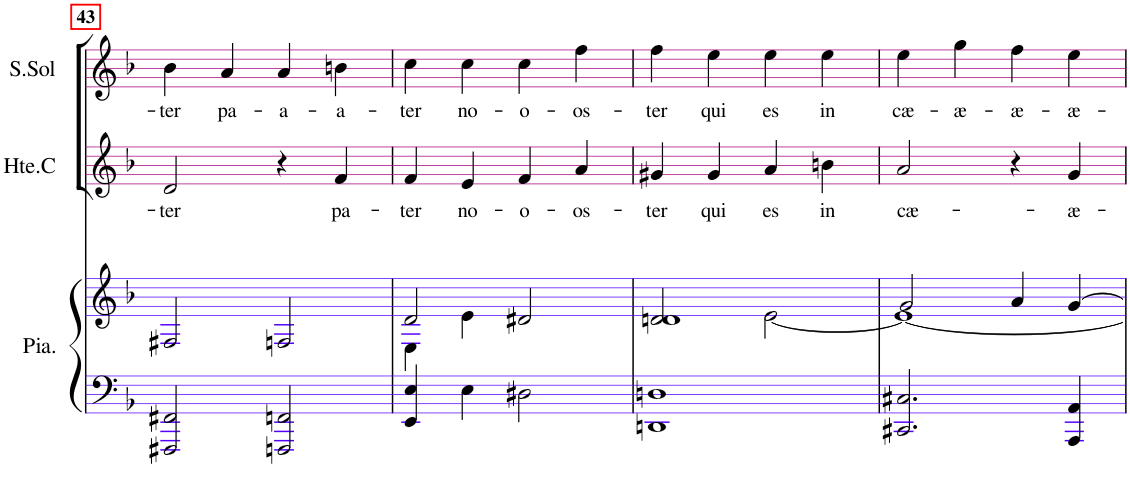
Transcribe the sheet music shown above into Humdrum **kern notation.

**kern	**kern	**kern	**text	**kern	**text
*part3	*part3	*part2	*part2	*part1	*part1
*staff4	*staff3	*staff2	*staff2	*staff1	*staff1
*I"Piano	*	*I"Hte-Contre	*	*I"Soprane Sol.	*
*I'Pia.	*	*I'Hte.C	*	*I'S.Sol	*
!!LO:PB:g=z
*clefF4	*clefG2	*clefG2	*	*clefG2	*
*k[b-]	*k[b-]	*k[b-]	*	*k[b-]	*
*M4/4	*M4/4	*M4/4	*	*M4/4	*
=43	=43	=43	=43	=43	=43
!	!	!	!LO:LY:b	!	!LO:LY:b
2FFF#X/ 2FF#X/	2F#X/	2d/	-ter	4b-\	-ter
!	!	!	!	!	!LO:LY:b
.	.	.	.	4a/	pa-
!	!	!	!	!	!LO:LY:b
2FFFn/ 2FFn/	2Fn/	4r	.	4a/	-a-
!	!	!	!LO:LY:b	!	!LO:LY:b
.	.	4f/	pa-	4bn\	-a-
=44	=44	=44	=44	=44	=44
*	*^	*	*	*	*
!	!	!	!	!LO:LY:b	!	!LO:LY:b
4EE/ 4E/	2d/	4E\	4f/	-ter	4cc\	-ter
!	!	!	!	!LO:LY:b	!	!LO:LY:b
4E\	.	4e\	4e/	no-	4cc\	no-
!	!	!	!	!LO:LY:b	!	!LO:LY:b
2D#X\	2d#X/	2ryy	4f/	-o-	4cc\	-o-
!	!	!	!	!LO:LY:b	!	!LO:LY:b
.	.	.	4a/	-os-	4ff\	-os-
=45	=45	=45	=45	=45	=45	=45
!	!	!	!	!LO:LY:b	!	!LO:LY:b
1DDn 1Dn	1d	2dn/	4g#X/	-ter	4ff\	-ter
!	!	!	!	!LO:LY:b	!	!LO:LY:b
.	.	.	4g#/	qui	4ee\	qui
!	!	!	!	!LO:LY:b	!	!LO:LY:b
.	.	[2e\	4a/	es	4ee\	es
!	!	!	!	!LO:LY:b	!	!LO:LY:b
.	.	.	4bn\	in	4ee\	in
=46	=46	=46	=46	=46	=46	=46
!	!	!	!	!LO:LY:b	!	!LO:LY:b
2.CC#X/ 2.C#X/	2g/	1e_	2a/	cæ-	4ee\	cæ-
!	!	!	!	!	!	!LO:LY:b
.	.	.	.	.	4gg\	-æ-
!	!	!	!	!	!	!LO:LY:b
.	4a/	.	4r	.	4ff\	-æ-
!	!	!	!	!LO:LY:b	!	!LO:LY:b
4AAA/ 4AA/	[4g/	.	4g/	-æ-	4ee\	-æ-
*	*v	*v	*	*	*	*
=	=	=	=	=	=
*-	*-	*-	*-	*-	*-
